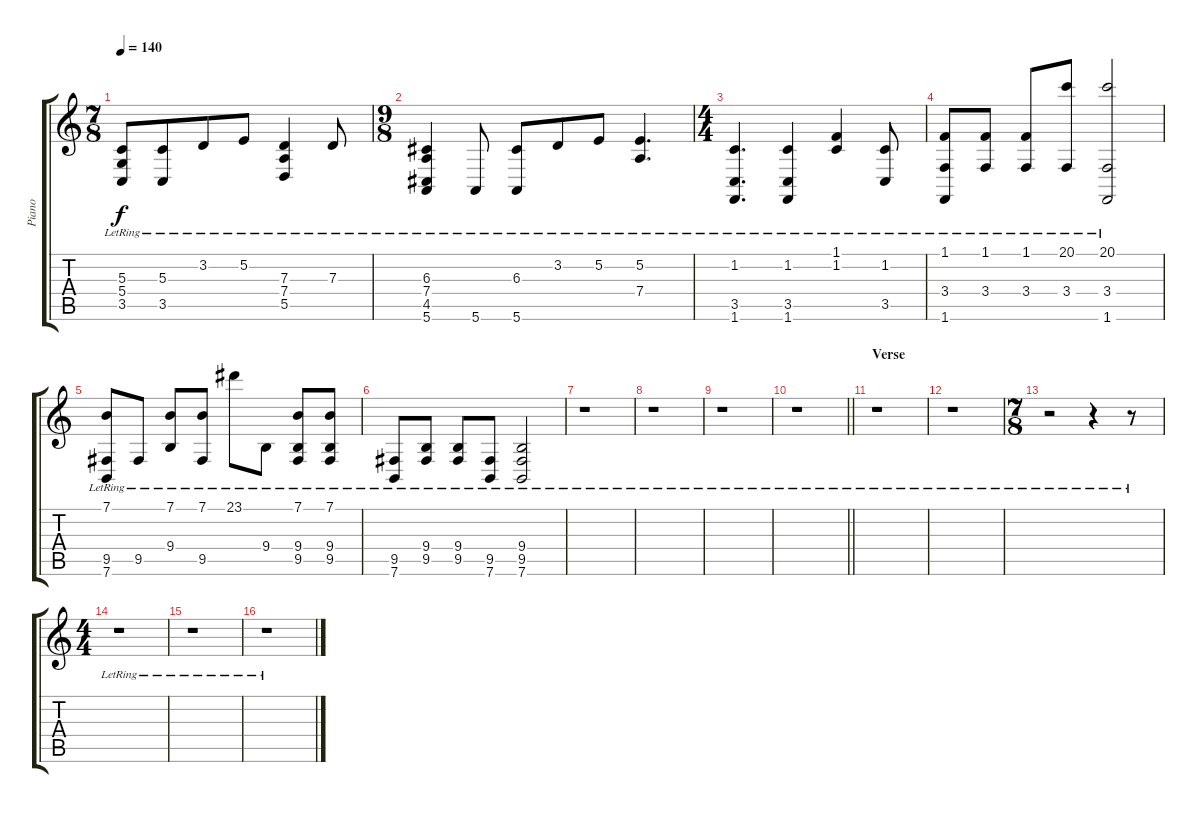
\track ("Piano" "Piano") {instrument acousticgrandpiano}
\staff {score tabs}
\tuning (E4 B3 G3 D3 A2 E2) {hide}
\ts (7 8)
\tempo 140
\clef g2
\ks c
(5.3{lr} 5.4{lr} 3.5{lr}).8{dy f} (5.3{lr} 3.5{lr}).8 3.2{lr}.8 5.2{lr}.8 (7.3{lr} 7.4{lr} 5.5{lr}).4 7.3{lr}.8 |
\ts (9 8)
(6.3{lr} 7.4{lr} 4.5{lr} 5.6{lr}).4 5.6{lr}.8 (6.3{lr} 5.6{lr}).8 3.2{lr}.8 5.2{lr}.8 (5.2{lr} 7.4{lr}).4{d} |
\ts (4 4)
(1.2{lr} 3.5{lr} 1.6{lr}).4{d} (1.2{lr} 3.5{lr} 1.6{lr}).4 (1.1{lr} 1.2{lr}).4 (1.2{lr} 3.5{lr}).8 |
(1.1{lr} 3.4{lr} 1.6{lr}).8 (1.1{lr} 3.4{lr}).8 (1.1{lr} 3.4{lr}).8 (20.1{lr} 3.4{lr}).8 (20.1{lr} 3.4{lr} 1.6{lr}).2 |
(7.1{lr} 9.5{lr} 7.6{lr}).8 9.5{lr}.8 (7.1{lr} 9.4{lr}).8 (7.1{lr} 9.5{lr}).8 23.1{lr}.8 9.4{lr}.8 (7.1{lr} 9.4{lr} 9.5{lr}).8 (7.1{lr} 9.4{lr} 9.5{lr}).8 |
(9.5{lr} 7.6{lr}).8 (9.4{lr} 9.5{lr}).8 (9.4{lr} 9.5{lr}).8 (9.5{lr} 7.6{lr}).8 (9.4{lr} 9.5{lr} 7.6{lr}).2 |
r.1 |
r.1 |
r.1 |
\barLineRight lightlight
r.1 |
\section ("" "Verse")
r.1 |
r.1 |
\ts (7 8)
r.2 r.4 r.8 |
\ts (4 4)
r.1 |
r.1 |
r.1
